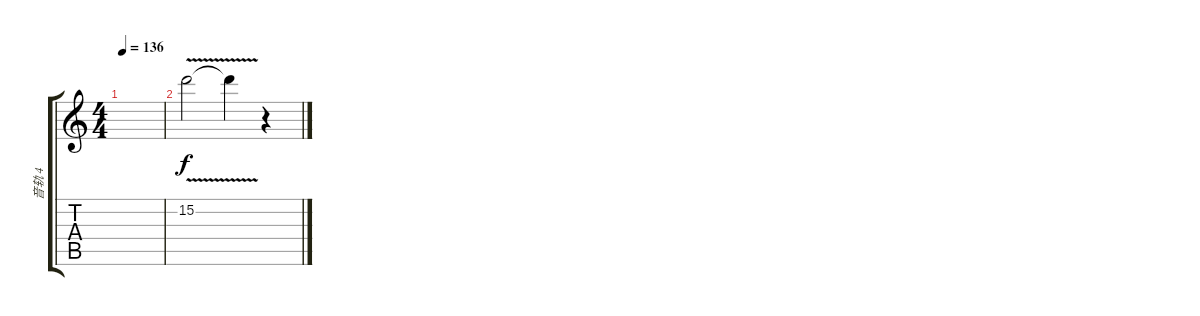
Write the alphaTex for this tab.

\track ("音轨 4" "音轨 4") {instrument distortionguitar}
\staff {score tabs}
\tuning (E4 B3 G3 D3 A2 E2) {hide}
\ts (4 4)
\tempo 136
\clef g2
\ks c
|
15.2{v}.2 15.2{t}.4 r.4
